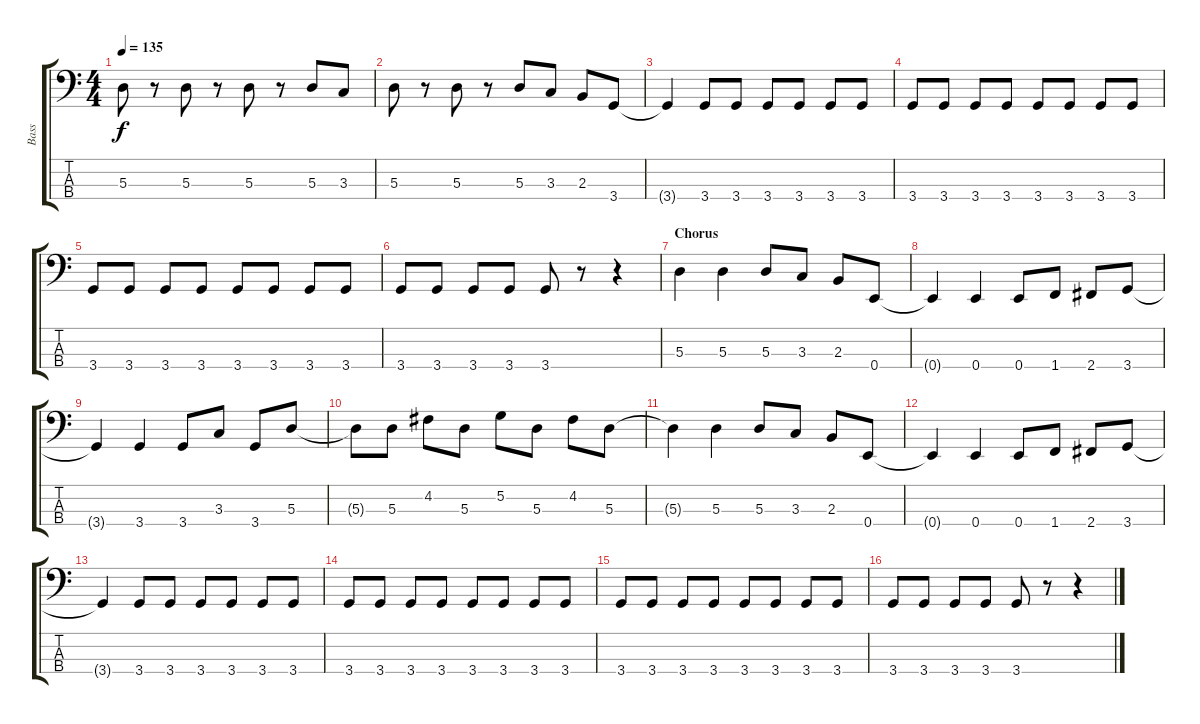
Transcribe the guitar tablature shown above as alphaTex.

\track ("Bass" "Bass") {instrument electricbassfinger}
\staff {score tabs}
\tuning (G2 D2 A1 E1) {hide}
\ts (4 4)
\tempo 135
\clef f4
\ks c
5.3.8{dy f} r.8 5.3.8 r.8 5.3.8 r.8 5.3.8 3.3.8 |
5.3.8 r.8 5.3.8 r.8 5.3.8 3.3.8 2.3.8 3.4.8 |
3.4{t}.4 3.4.8 3.4.8 3.4.8 3.4.8 3.4.8 3.4.8 |
3.4.8 3.4.8 3.4.8 3.4.8 3.4.8 3.4.8 3.4.8 3.4.8 |
3.4.8 3.4.8 3.4.8 3.4.8 3.4.8 3.4.8 3.4.8 3.4.8 |
3.4.8 3.4.8 3.4.8 3.4.8 3.4.8 r.8 r.4 |
\section ("" "Chorus")
5.3.4 5.3.4 5.3.8 3.3.8 2.3.8 0.4.8 |
0.4{t}.4 0.4.4 0.4.8 1.4.8 2.4.8 3.4.8 |
3.4{t}.4 3.4.4 3.4.8 3.3.8 3.4.8 5.3.8 |
5.3{t}.8 5.3.8 4.2.8 5.3.8 5.2.8 5.3.8 4.2.8 5.3.8 |
5.3{t}.4 5.3.4 5.3.8 3.3.8 2.3.8 0.4.8 |
0.4{t}.4 0.4.4 0.4.8 1.4.8 2.4.8 3.4.8 |
3.4{t}.4 3.4.8 3.4.8 3.4.8 3.4.8 3.4.8 3.4.8 |
3.4.8 3.4.8 3.4.8 3.4.8 3.4.8 3.4.8 3.4.8 3.4.8 |
3.4.8 3.4.8 3.4.8 3.4.8 3.4.8 3.4.8 3.4.8 3.4.8 |
3.4.8 3.4.8 3.4.8 3.4.8 3.4.8 r.8 r.4
